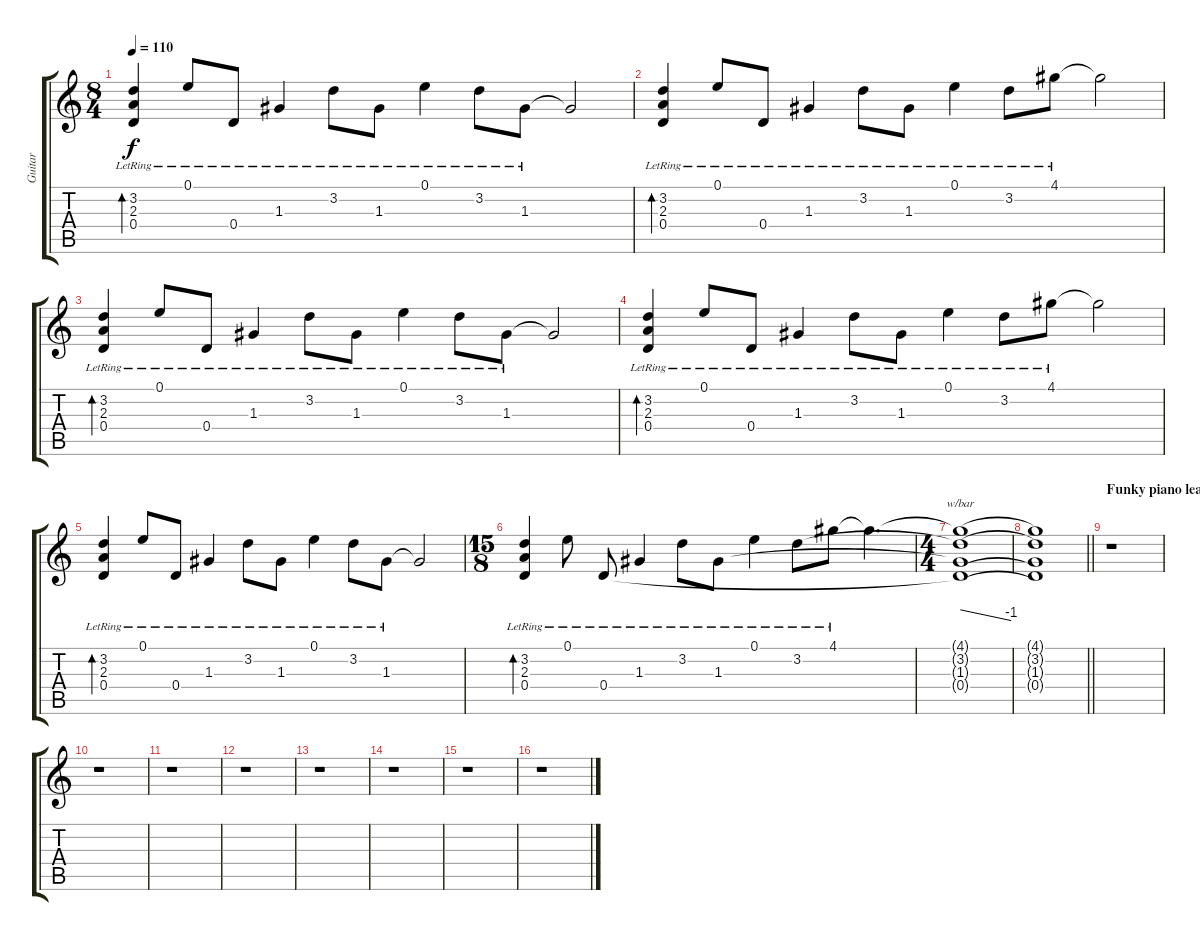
\track ("Guitar" "Guitar") {instrument distortionguitar}
\staff {score tabs}
\tuning (E4 B3 G3 D3 A2 E2) {hide}
\ts (8 4)
\tempo 110
\clef g2
\ks c
(3.2{lr} 2.3{lr} 0.4{lr}).4{bd 480 dy f} 0.1{lr}.8 0.4{lr}.8 1.3{lr}.4 3.2{lr}.8 1.3{lr}.8 0.1{lr}.4 3.2{lr}.8 1.3{lr}.8 1.3{t}.2 |
(3.2{lr} 2.3{lr} 0.4{lr}).4{bd 480} 0.1{lr}.8 0.4{lr}.8 1.3{lr}.4 3.2{lr}.8 1.3{lr}.8 0.1{lr}.4 3.2{lr}.8 4.1{lr}.8 4.1{t}.2 |
(3.2{lr} 2.3{lr} 0.4{lr}).4{bd 480} 0.1{lr}.8 0.4{lr}.8 1.3{lr}.4 3.2{lr}.8 1.3{lr}.8 0.1{lr}.4 3.2{lr}.8 1.3{lr}.8 1.3{t}.2 |
(3.2{lr} 2.3{lr} 0.4{lr}).4{bd 480} 0.1{lr}.8 0.4{lr}.8 1.3{lr}.4 3.2{lr}.8 1.3{lr}.8 0.1{lr}.4 3.2{lr}.8 4.1{lr}.8 4.1{t}.2 |
(3.2{lr} 2.3{lr} 0.4{lr}).4{bd 480} 0.1{lr}.8 0.4{lr}.8 1.3{lr}.4 3.2{lr}.8 1.3{lr}.8 0.1{lr}.4 3.2{lr}.8 1.3{lr}.8 1.3{t}.2 |
\ts (15 8)
(3.2{lr} 2.3{lr} 0.4{lr}).4{bd 480} 0.1{lr}.8 0.4{lr}.8 1.3{lr}.4 3.2{lr}.8 1.3{lr}.8 0.1{lr}.4 3.2{lr}.8 4.1{lr}.8 4.1{t}.4{d} |
\ts (4 4)
(4.1{t} 3.2{t} 1.3{t} 0.4{t}).1{tbe (dive default 0 0 60 -4) volume 0} |
\barLineRight lightlight
(4.1{t} 3.2{t} 1.3{t} 0.4{t}).1 |
\section ("" "Funky piano lead")
r.1 |
r.1 |
r.1 |
r.1 |
r.1 |
r.1 |
r.1 |
r.1
